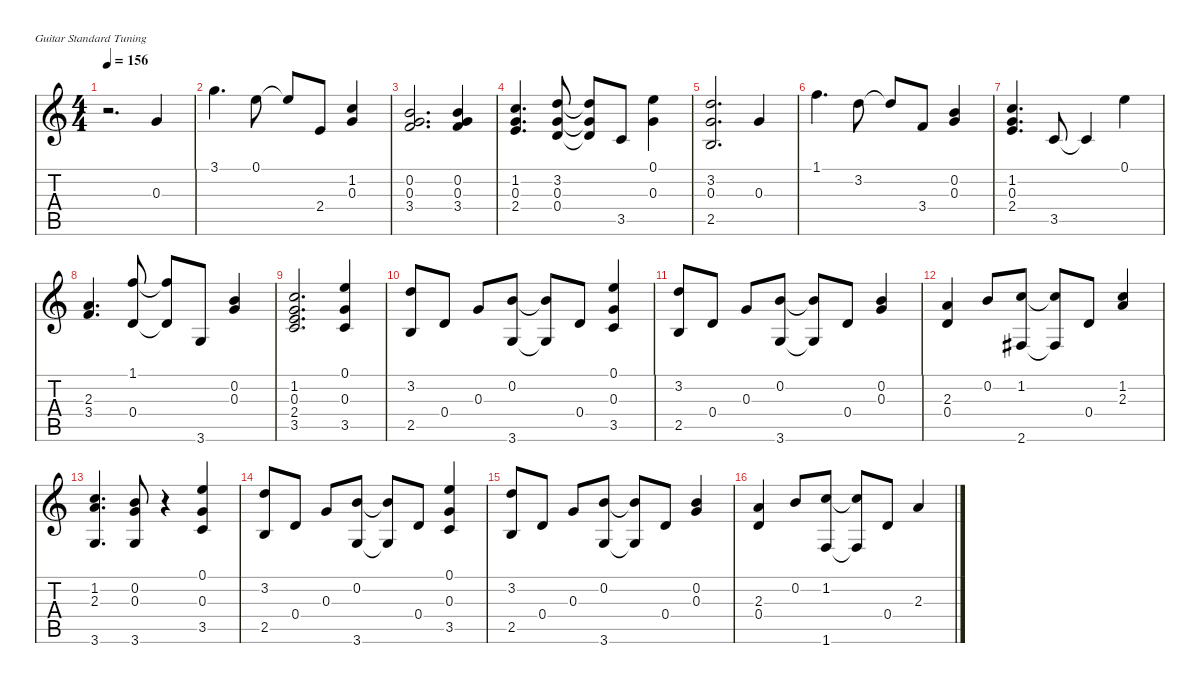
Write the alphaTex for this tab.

\defaultSystemsLayout 4
\hideDynamics
\bracketExtendMode nobrackets
\singleTrackTrackNamePolicy hidden
\multiTrackTrackNamePolicy hidden
\firstSystemTrackNameOrientation horizontal
\otherSystemsTrackNameOrientation horizontal
\extendBarLines
\chordDiagramsInScore
\track ("ギター - クラシック" "ギター - クラシック") {instrument acousticguitarnylon}
\staff {score tabs}
\tuning (E4 B3 G3 D3 A2 E2)
\ts (4 4)
\tempo 156
\clef g2
\ks c
r.2{d dy mf instrument acousticguitarnylon beam Down} 0.3.4{beam Up} |
3.1.4{d beam Down} 0.1.8{beam Down} 0.1{t}.8{beam Up} 2.4.8{beam Up} (1.2 0.3).4{beam Up} |
(0.3 0.2 3.4).2{d beam Up} (0.2 0.3 3.4).4{beam Up} |
(1.2 0.3 2.4).4{d beam Up} (3.2 0.3 0.4).8{beam Up} (0.4{t} 0.3{t} 3.2{t}).8{beam Up} 3.5.8{beam Up} (0.3 0.1).4{beam Down} |
(2.5 3.2 0.3).2{d beam Up} 0.3.4{beam Up} |
1.1.4{d beam Down} 3.2.8{beam Down} 3.2{t}.8{beam Up} 3.4.8{beam Up} (0.2 0.3).4{beam Up} |
(2.4 1.2 0.3).4{d beam Up} 3.5.8{beam Up} 3.5{t}.4{beam Up} 0.1.4{beam Down} |
(2.3 3.4).4{d beam Up} (0.4 1.1).8{beam Up} (0.4{t} 1.1{t}).8{beam Up} 3.6.8{beam Up} (0.3 0.2).4{beam Up} |
(2.4 3.5 1.2 0.3).2{d beam Up} (3.5 0.1 0.3).4{beam Up} |
(3.2 2.5).8{beam Up} 0.4.8{beam Up} 0.3.8{beam Up} (0.2 3.6).8{beam Up} (3.6{t} 0.2{t}).8{beam Up} 0.4.8{beam Up} (3.5 0.1 0.3).4{beam Up} |
(3.2 2.5).8{beam Up} 0.4.8{beam Up} 0.3.8{beam Up} (0.2 3.6).8{beam Up} (3.6{t} 0.2{t}).8{beam Up} 0.4.8{beam Up} (0.2 0.3).4{beam Up} |
(2.3 0.4).4{beam Up} 0.2.8{beam Up} (2.6{acc #} 1.2).8{beam Up} (2.6{t acc #} 1.2{t}).8{beam Up} 0.4.8{beam Up} (1.2 2.3).4{beam Up} |
(3.6 1.2 2.3).4{d beam Up} (0.2 0.3 3.6).8{beam Up} r.4{beam Up} (0.1 0.3 3.5).4{beam Up} |
(3.2 2.5).8{beam Up} 0.4.8{beam Up} 0.3.8{beam Up} (0.2 3.6).8{beam Up} (3.6{t} 0.2{t}).8{beam Up} 0.4.8{beam Up} (3.5 0.1 0.3).4{beam Up} |
(3.2 2.5).8{beam Up} 0.4.8{beam Up} 0.3.8{beam Up} (3.6 0.2).8{beam Up} (3.6{t} 0.2{t}).8{beam Up} 0.4.8{beam Up} (0.2 0.3).4{beam Up} |
(2.3 0.4).4{beam Up} 0.2.8{beam Up} (1.6 1.2).8{beam Up} (1.6{t} 1.2{t}).8{beam Up} 0.4.8{beam Up} 2.3.4{beam Up}
